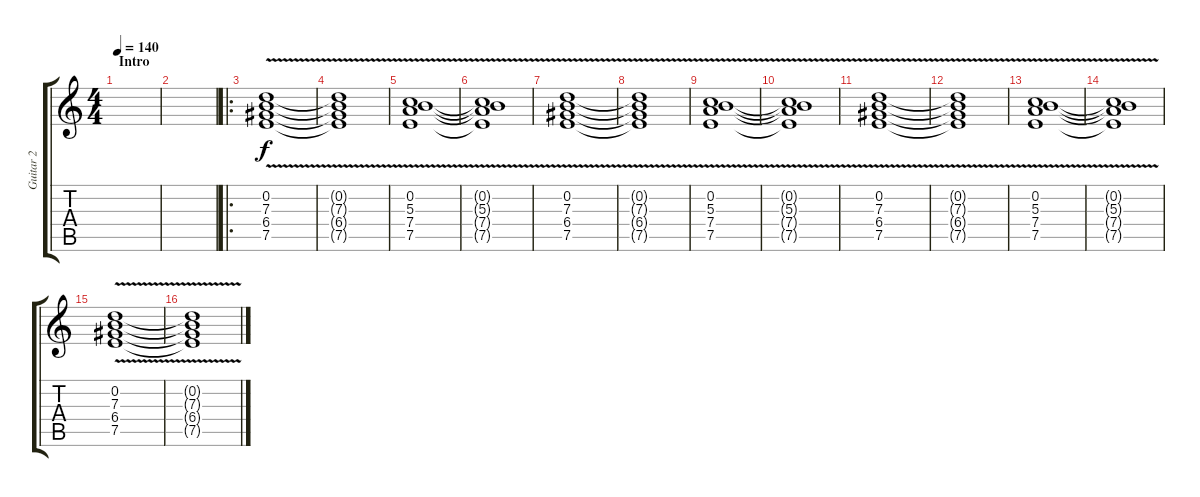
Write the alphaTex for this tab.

\track ("Guitar 2" "Guitar 2") {instrument acousticguitarnylon}
\staff {score tabs}
\tuning (E4 B3 G3 D3 A2 E2) {hide}
\ts (4 4)
\section ("" "Intro")
\tempo 140
\clef g2
\ks c
|
|
\ro
(0.2 7.3 6.4 7.5{v}).1 |
(0.2{t} 7.3{t} 6.4{t} 7.5{t}).1 |
(0.2 5.3 7.4 7.5{v}).1 |
(0.2{t} 5.3{t} 7.4{t} 7.5{t}).1 |
(0.2 7.3 6.4 7.5{v}).1 |
(0.2{t} 7.3{t} 6.4{t} 7.5{t}).1 |
(0.2 5.3 7.4 7.5{v}).1 |
(0.2{t} 5.3{t} 7.4{t} 7.5{t}).1 |
(0.2 7.3 6.4 7.5{v}).1 |
(0.2{t} 7.3{t} 6.4{t} 7.5{t}).1 |
(0.2 5.3 7.4 7.5{v}).1 |
(0.2{t} 5.3{t} 7.4{t} 7.5{t}).1 |
(0.2 7.3 6.4 7.5{v}).1 |
(0.2{t} 7.3{t} 6.4{t} 7.5{t}).1
